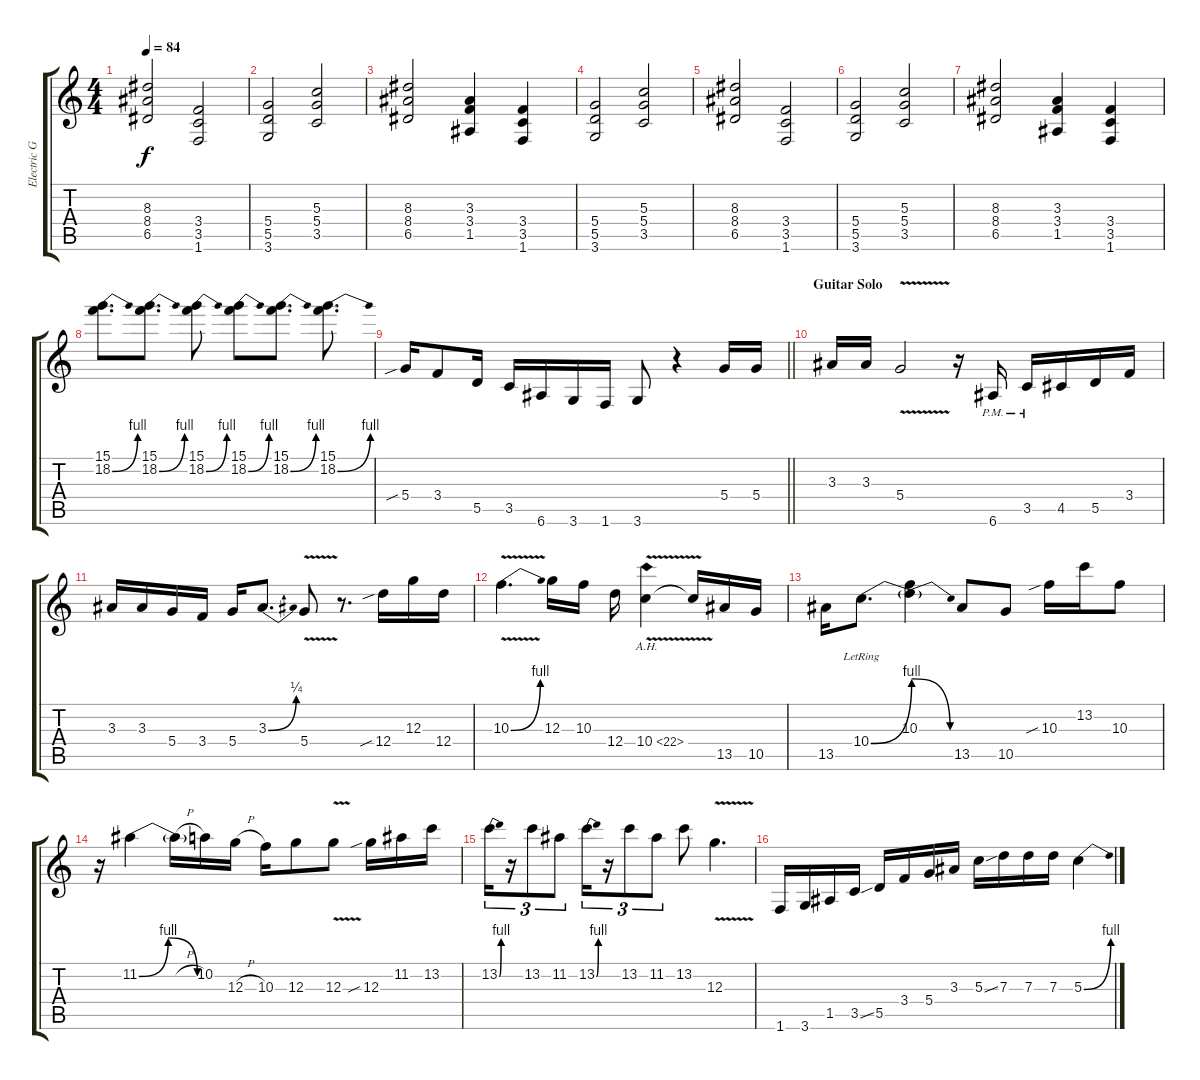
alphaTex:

\track ("Electric Guitar" "Electric G") {instrument distortionguitar}
\staff {score tabs}
\tuning (E4 B3 G3 D3 A2 E2) {hide}
\ts (4 4)
\tempo 84
\clef g2
\ks c
(8.3 8.4 6.5).2{dy f} (3.4 3.5 1.6).2 |
(5.4 5.5 3.6).2 (5.3 5.4 3.5).2 |
(8.3 8.4 6.5).2 (3.3 3.4 1.5).4 (3.4 3.5 1.6).4 |
(5.4 5.5 3.6).2 (5.3 5.4 3.5).2 |
(8.3 8.4 6.5).2 (3.4 3.5 1.6).2 |
(5.4 5.5 3.6).2 (5.3 5.4 3.5).2 |
(8.3 8.4 6.5).2 (3.3 3.4 1.5).4 (3.4 3.5 1.6).4 |
(15.1 18.2{be (bend 0 0 60 4)}).8{d} (15.1 18.2{be (bend 0 0 60 4)}).8{d} (15.1 18.2{be (bend 0 0 60 4)}).8 (15.1 18.2{be (bend 0 0 60 4)}).8 (15.1 18.2{be (bend 0 0 60 4)}).8{d} (15.1 18.2{be (bend 0 0 60 4)}).8{d} |
\barLineRight lightlight
5.4{sib}.16 3.4.8 5.5.16 3.5.16 6.6.16 3.6.16 1.6.16 3.6.8 r.4 5.4.16 5.4.16 |
\section ("" "Guitar Solo")
3.3.16 3.3.16 5.4{v}.2 r.16 6.6{pm}.16 3.5{pm}.16 4.5.16 5.5.16 3.4.16 |
3.3.16 3.3.16 5.4.16 3.4.16 5.4.16 3.3{be (bend 0 0 60 1)}.8{d} 5.4{v}.8 r.8{d} 12.4{sib}.16 12.3.16 12.4.16 |
10.3{be (bend 0 0 60 4) v}.4{d} 12.3.16 10.3.16 12.4.16 10.4{ah 12 v}.4 10.4{t}.16 13.5.16 10.5.16 |
13.5.16 10.4{be (bend 0 0 60 4) lr}.8{d} (10.3 10.4{be (release 0 4 60 0) t}).4 13.5.8 10.5.8 10.3{sib}.16 13.2.16 10.3.8 |
r.16 11.2{be (bendrelease 0 0 15 4 46 4 60 0)}.4 11.2{h t}.16 10.2.16 12.3{h}.16 10.3.16 12.3.8 12.3{v}.8 12.3{sib}.16 11.2.16 13.2.16 |
13.2{be (bend 0 0 60 4)}.16{tu (3 2)} r.16{tu (3 2)} 13.2.8{tu (3 2)} 11.2.8{tu (3 2)} 13.2{be (bend 0 0 60 4)}.16{tu (3 2)} r.16{tu (3 2)} 13.2.8{tu (3 2)} 11.2.8{tu (3 2)} 13.2.8 12.3{v}.4{d} |
1.6.16 3.6.16 1.5.16 3.5{ss}.16 5.5.16 3.4.16 5.4.16 3.3.16 5.3{ss}.16 7.3.16 7.3.16 7.3.16 5.3{be (bend 0 0 60 4)}.4
